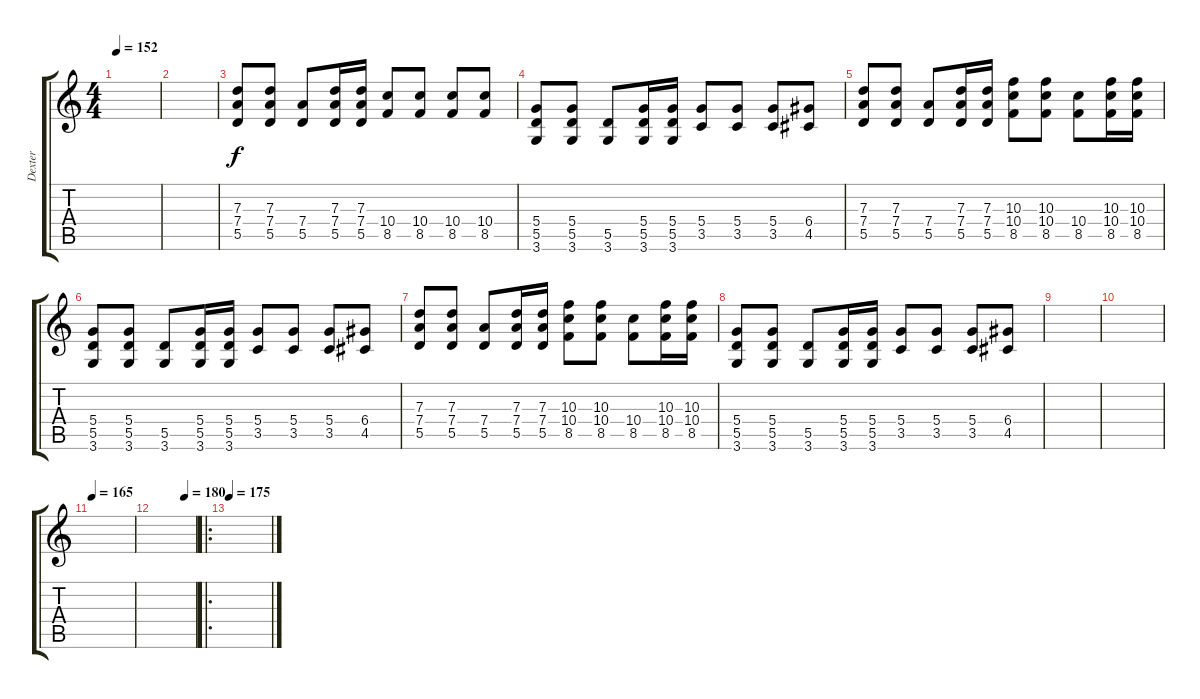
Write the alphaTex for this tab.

\track ("Dexter" "Dexter") {instrument electricguitarmuted}
\staff {score tabs}
\tuning (E4 B3 G3 D3 A2 E2) {hide}
\ts (4 4)
\tempo 152
\clef g2
\ks c
|
|
(7.3 7.4 5.5).8 (7.3 7.4 5.5).8 (7.4 5.5).8 (7.3 7.4 5.5).16 (7.3 7.4 5.5).16 (10.4 8.5).8 (10.4 8.5).8 (10.4 8.5).8 (10.4 8.5).8 |
(5.4 5.5 3.6).8 (5.4 5.5 3.6).8 (5.5 3.6).8 (5.4 5.5 3.6).16 (5.4 5.5 3.6).16 (5.4 3.5).8 (5.4 3.5).8 (5.4 3.5).8 (6.4 4.5).8 |
(7.3 7.4 5.5).8 (7.3 7.4 5.5).8 (7.4 5.5).8 (7.3 7.4 5.5).16 (7.3 7.4 5.5).16 (10.3 10.4 8.5).8 (10.3 10.4 8.5).8 (10.4 8.5).8 (10.3 10.4 8.5).16 (10.3 10.4 8.5).16 |
(5.4 5.5 3.6).8 (5.4 5.5 3.6).8 (5.5 3.6).8 (5.4 5.5 3.6).16 (5.4 5.5 3.6).16 (5.4 3.5).8 (5.4 3.5).8 (5.4 3.5).8 (6.4 4.5).8 |
(7.3 7.4 5.5).8 (7.3 7.4 5.5).8 (7.4 5.5).8 (7.3 7.4 5.5).16 (7.3 7.4 5.5).16 (10.3 10.4 8.5).8 (10.3 10.4 8.5).8 (10.4 8.5).8 (10.3 10.4 8.5).16 (10.3 10.4 8.5).16 |
(5.4 5.5 3.6).8 (5.4 5.5 3.6).8 (5.5 3.6).8 (5.4 5.5 3.6).16 (5.4 5.5 3.6).16 (5.4 3.5).8 (5.4 3.5).8 (5.4 3.5).8 (6.4 4.5).8 |
|
|
\tempo 165
|
\tempo (180 0.75)
|
\ro
\tempo 175
